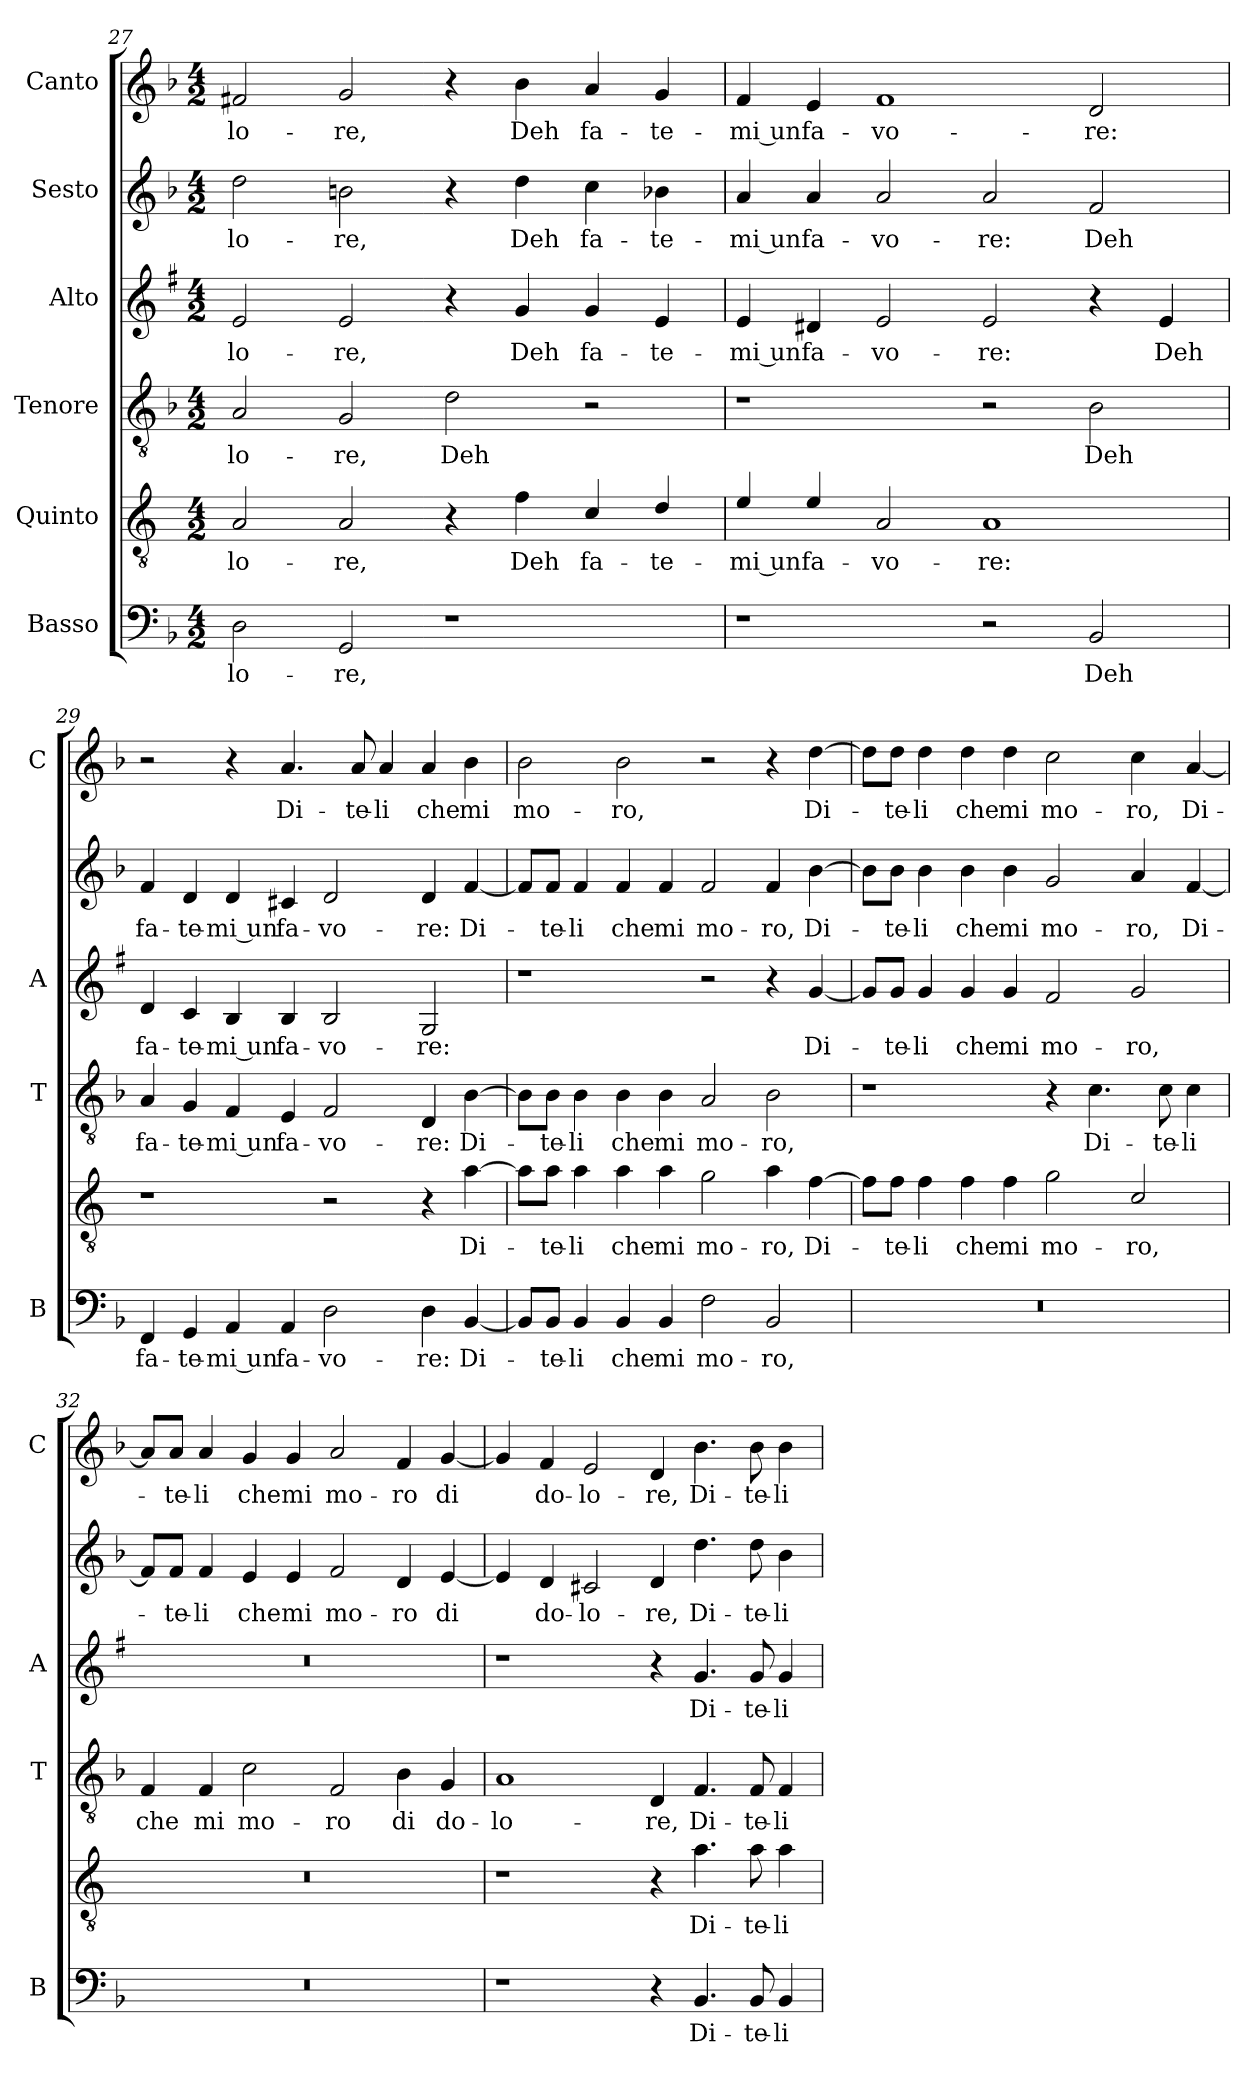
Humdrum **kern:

**kern	**text	**kern	**text	**kern	**text	**kern	**text	**kern	**text	**kern	**text
*part6	*part6	*part5	*part5	*part4	*part4	*part3	*part3	*part2	*part2	*part1	*part1
*staff6	*staff6	*staff5	*staff5	*staff4	*staff4	*staff3	*staff3	*staff2	*staff2	*staff1	*staff1
*I"Basso	*	*I"Quinto	*	*I"Tenore	*	*I"Alto	*	*I"Sesto	*	*I"Canto	*
*I'B	*	*	*	*I'T	*	*I'A	*	*	*	*I'C	*
*clefF4	*	*clefGv2	*	*clefGv2	*	*clefG2	*	*clefG2	*	*clefG2	*
*	*	*ITrd4c7	*	*	*	*ITrd1c2	*	*	*	*	*
*k[b-]	*	*k[b-]	*	*k[b-]	*	*k[b-]	*	*k[b-]	*	*k[b-]	*
*F:	*	*F:	*	*F:	*	*F:	*	*F:	*	*F:	*
*M4/2	*	*M4/2	*	*M4/2	*	*M4/2	*	*M4/2	*	*M4/2	*
=27	=27	=27	=27	=27	=27	=27	=27	=27	=27	=27	=27
!	!LO:LY:b	!	!LO:LY:b	!	!LO:LY:b	!	!LO:LY:b	!	!LO:LY:b	!	!LO:LY:b
2D\	-lo-	2D/	-lo-	2A/	-lo-	2d/	-lo-	2dd\	-lo-	2f#X/	-lo-
!	!LO:LY:b	!	!LO:LY:b	!	!LO:LY:b	!	!LO:LY:b	!	!LO:LY:b	!	!LO:LY:b
2GG/	-re,	2D/	-re,	2G/	-re,	2d/	-re,	2bn\	-re,	2g/	-re,
!	!	!	!	!	!LO:LY:b	!	!	!	!	!	!
1r	.	4r	.	2d\	Deh	4r	.	4r	.	4r	.
!	!	!	!LO:LY:b	!	!	!	!LO:LY:b	!	!LO:LY:b	!	!LO:LY:b
.	.	4B-\	Deh	.	.	4f/	Deh	4dd\	Deh	4b-\	Deh
!	!	!	!LO:LY:b	!	!	!	!LO:LY:b	!	!LO:LY:b	!	!LO:LY:b
.	.	4F/	fa-	2r	.	4f/	fa-	4cc\	fa-	4a/	fa-
!	!	!	!LO:LY:b	!	!	!	!LO:LY:b	!	!LO:LY:b	!	!LO:LY:b
.	.	4G/	-te-	.	.	4d/	-te-	4b-X\	-te-	4g/	-te-
=28	=28	=28	=28	=28	=28	=28	=28	=28	=28	=28	=28
!	!	!	!LO:LY:b	!	!	!	!LO:LY:b	!	!LO:LY:b	!	!LO:LY:b
1r	.	4A/	-mi un	1r	.	4d/	-mi un	4a/	-mi un	4f/	-mi un
!	!	!	!LO:LY:b	!	!	!	!LO:LY:b	!	!LO:LY:b	!	!LO:LY:b
.	.	4A/	fa-	.	.	4c#X/	fa-	4a/	fa-	4e/	fa-
!	!	!	!LO:LY:b	!	!	!	!LO:LY:b	!	!LO:LY:b	!	!LO:LY:b
.	.	2D/	-vo-	.	.	2d/	-vo-	2a/	-vo-	1f	-vo-
!	!	!	!LO:LY:b	!	!	!	!LO:LY:b	!	!LO:LY:b	!	!
2r	.	1D	-re:	2r	.	2d/	-re:	2a/	-re:	.	.
!	!LO:LY:b	!	!	!	!LO:LY:b	!	!	!	!LO:LY:b	!	!LO:LY:b
2BB-/	Deh	.	.	2B-\	Deh	4r	.	2f/	Deh	2d/	-re:
!	!	!	!	!	!	!	!LO:LY:b	!	!	!	!
.	.	.	.	.	.	4d/	Deh	.	.	.	.
!!LO:LB:g=z
=29	=29	=29	=29	=29	=29	=29	=29	=29	=29	=29	=29
!	!LO:LY:b	!	!	!	!LO:LY:b	!	!LO:LY:b	!	!LO:LY:b	!	!
4FF/	fa-	1r	.	4A/	fa-	4c/	fa-	4f/	fa-	2r	.
!	!LO:LY:b	!	!	!	!LO:LY:b	!	!LO:LY:b	!	!LO:LY:b	!	!
4GG/	-te-	.	.	4G/	-te-	4B-/	-te-	4d/	-te-	.	.
!	!LO:LY:b	!	!	!	!LO:LY:b	!	!LO:LY:b	!	!LO:LY:b	!	!
4AA/	-mi un	.	.	4F/	-mi un	4A/	-mi un	4d/	-mi un	4r	.
!	!LO:LY:b	!	!	!	!LO:LY:b	!	!LO:LY:b	!	!LO:LY:b	!	!LO:LY:b
4AA/	fa-	.	.	4E/	fa-	4A/	fa-	4c#X/	fa-	4.a/	Di-
!	!LO:LY:b	!	!	!	!LO:LY:b	!	!LO:LY:b	!	!LO:LY:b	!	!
2D\	-vo-	2r	.	2F/	-vo-	2A/	-vo-	2d/	-vo-	.	.
!	!	!	!	!	!	!	!	!	!	!	!LO:LY:b
.	.	.	.	.	.	.	.	.	.	8a/	-te-
!	!	!	!	!	!	!	!	!	!	!	!LO:LY:b
.	.	.	.	.	.	.	.	.	.	4a/	-li
!	!LO:LY:b	!	!	!	!LO:LY:b	!	!LO:LY:b	!	!LO:LY:b	!	!LO:LY:b
4D\	-re:	4r	.	4D/	-re:	2F/	-re:	4d/	-re:	4a/	che
!	!LO:LY:b	!	!LO:LY:b	!	!LO:LY:b	!	!	!	!LO:LY:b	!	!LO:LY:b
[4BB-/	Di-	[4d\	Di-	[4B-\	Di-	.	.	[4f/	Di-	4b-\	mi
=30	=30	=30	=30	=30	=30	=30	=30	=30	=30	=30	=30
!	!	!	!	!	!	!	!	!	!	!	!LO:LY:b
8BB-/L]	.	8d\L]	.	8B-\L]	.	1r	.	8f/L]	.	2b-\	mo-
!	!LO:LY:b	!	!LO:LY:b	!	!LO:LY:b	!	!	!	!LO:LY:b	!	!
8BB-/J	-te-	8d\J	-te-	8B-\J	-te-	.	.	8f/J	-te-	.	.
!	!LO:LY:b	!	!LO:LY:b	!	!LO:LY:b	!	!	!	!LO:LY:b	!	!
4BB-/	-li	4d\	-li	4B-\	-li	.	.	4f/	-li	.	.
!	!LO:LY:b	!	!LO:LY:b	!	!LO:LY:b	!	!	!	!LO:LY:b	!	!LO:LY:b
4BB-/	che	4d\	che	4B-\	che	.	.	4f/	che	2b-\	-ro,
!	!LO:LY:b	!	!LO:LY:b	!	!LO:LY:b	!	!	!	!LO:LY:b	!	!
4BB-/	mi	4d\	mi	4B-\	mi	.	.	4f/	mi	.	.
!	!LO:LY:b	!	!LO:LY:b	!	!LO:LY:b	!	!	!	!LO:LY:b	!	!
2F\	mo-	2c\	mo-	2A/	mo-	2r	.	2f/	mo-	2r	.
!	!LO:LY:b	!	!LO:LY:b	!	!LO:LY:b	!	!	!	!LO:LY:b	!	!
2BB-/	-ro,	4d\	-ro,	2B-\	-ro,	4r	.	4f/	-ro,	4r	.
!	!	!	!LO:LY:b	!	!	!	!LO:LY:b	!	!LO:LY:b	!	!LO:LY:b
.	.	[4B-\	Di-	.	.	[4f/	Di-	[4b-\	Di-	[4dd\	Di-
=31	=31	=31	=31	=31	=31	=31	=31	=31	=31	=31	=31
0r	.	8B-\L]	.	1r	.	8f/L]	.	8b-\L]	.	8dd\L]	.
!	!	!	!LO:LY:b	!	!	!	!LO:LY:b	!	!LO:LY:b	!	!LO:LY:b
.	.	8B-\J	-te-	.	.	8f/J	-te-	8b-\J	-te-	8dd\J	-te-
!	!	!	!LO:LY:b	!	!	!	!LO:LY:b	!	!LO:LY:b	!	!LO:LY:b
.	.	4B-\	-li	.	.	4f/	-li	4b-\	-li	4dd\	-li
!	!	!	!LO:LY:b	!	!	!	!LO:LY:b	!	!LO:LY:b	!	!LO:LY:b
.	.	4B-\	che	.	.	4f/	che	4b-\	che	4dd\	che
!	!	!	!LO:LY:b	!	!	!	!LO:LY:b	!	!LO:LY:b	!	!LO:LY:b
.	.	4B-\	mi	.	.	4f/	mi	4b-\	mi	4dd\	mi
!	!	!	!LO:LY:b	!	!	!	!LO:LY:b	!	!LO:LY:b	!	!LO:LY:b
.	.	2c\	mo-	4r	.	2e/	mo-	2g/	mo-	2cc\	mo-
!	!	!	!	!	!LO:LY:b	!	!	!	!	!	!
.	.	.	.	4.c\	Di-	.	.	.	.	.	.
!	!	!	!LO:LY:b	!	!	!	!LO:LY:b	!	!LO:LY:b	!	!LO:LY:b
.	.	2F/	-ro,	.	.	2f/	-ro,	4a/	-ro,	4cc\	-ro,
!	!	!	!	!	!LO:LY:b	!	!	!	!	!	!
.	.	.	.	8c\	-te-	.	.	.	.	.	.
!	!	!	!	!	!LO:LY:b	!	!	!	!LO:LY:b	!	!LO:LY:b
.	.	.	.	4c\	-li	.	.	[4f/	Di-	[4a/	Di-
=32	=32	=32	=32	=32	=32	=32	=32	=32	=32	=32	=32
!	!	!	!	!	!LO:LY:b	!	!	!	!	!	!
0r	.	0r	.	4F/	che	0r	.	8f/L]	.	8a/L]	.
!	!	!	!	!	!	!	!	!	!LO:LY:b	!	!LO:LY:b
.	.	.	.	.	.	.	.	8f/J	-te-	8a/J	-te-
!	!	!	!	!	!LO:LY:b	!	!	!	!LO:LY:b	!	!LO:LY:b
.	.	.	.	4F/	mi	.	.	4f/	-li	4a/	-li
!	!	!	!	!	!LO:LY:b	!	!	!	!LO:LY:b	!	!LO:LY:b
.	.	.	.	2c\	mo-	.	.	4e/	che	4g/	che
!	!	!	!	!	!	!	!	!	!LO:LY:b	!	!LO:LY:b
.	.	.	.	.	.	.	.	4e/	mi	4g/	mi
!	!	!	!	!	!LO:LY:b	!	!	!	!LO:LY:b	!	!LO:LY:b
.	.	.	.	2F/	-ro	.	.	2f/	mo-	2a/	mo-
!	!	!	!	!	!LO:LY:b	!	!	!	!LO:LY:b	!	!LO:LY:b
.	.	.	.	4B-\	di	.	.	4d/	-ro	4f/	-ro
!	!	!	!	!	!LO:LY:b	!	!	!	!LO:LY:b	!	!LO:LY:b
.	.	.	.	4G/	do-	.	.	[4e/	di	[4g/	di
!!LO:LB:g=z
=33	=33	=33	=33	=33	=33	=33	=33	=33	=33	=33	=33
!	!	!	!	!	!LO:LY:b	!	!	!	!	!	!
1r	.	1r	.	1A	-lo-	1r	.	4e/]	.	4g/]	.
!	!	!	!	!	!	!	!	!	!LO:LY:b	!	!LO:LY:b
.	.	.	.	.	.	.	.	4d/	do-	4f/	do-
!	!	!	!	!	!	!	!	!	!LO:LY:b	!	!LO:LY:b
.	.	.	.	.	.	.	.	2c#X/	-lo-	2e/	-lo-
!	!	!	!	!	!LO:LY:b	!	!	!	!LO:LY:b	!	!LO:LY:b
4r	.	4r	.	4D/	-re,	4r	.	4d/	-re,	4d/	-re,
!	!LO:LY:b	!	!LO:LY:b	!	!LO:LY:b	!	!LO:LY:b	!	!LO:LY:b	!	!LO:LY:b
4.BB-/	Di-	4.d\	Di-	4.F/	Di-	4.f/	Di-	4.dd\	Di-	4.b-\	Di-
!	!LO:LY:b	!	!LO:LY:b	!	!LO:LY:b	!	!LO:LY:b	!	!LO:LY:b	!	!LO:LY:b
8BB-/	-te-	8d\	-te-	8F/	-te-	8f/	-te-	8dd\	-te-	8b-\	-te-
!	!LO:LY:b	!	!LO:LY:b	!	!LO:LY:b	!	!LO:LY:b	!	!LO:LY:b	!	!LO:LY:b
4BB-/	-li	4d\	-li	4F/	-li	4f/	-li	4b-\	-li	4b-\	-li
=	=	=	=	=	=	=	=	=	=	=	=
*-	*-	*-	*-	*-	*-	*-	*-	*-	*-	*-	*-
